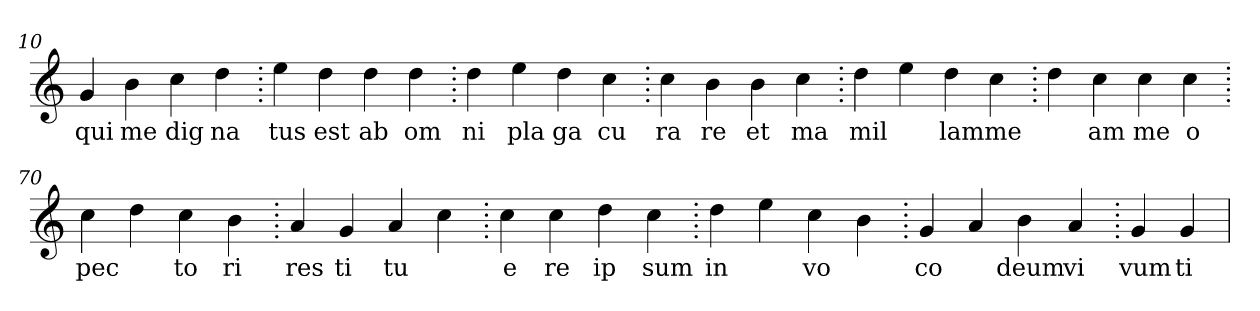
**kern	**text
*part1	*part1
*staff1	*staff1
*clefG2	*
=10.	=10.
4g	qui
4b	me
4cc	dig
4dd	na
=20.	=20.
4ee	tus
4dd	est
4dd	ab
4dd	om
=30.	=30.
4dd	ni
4ee	pla
4dd	ga
4cc	cu
=40.	=40.
4cc	ra
4b	re
4b	et
4cc	ma
=50.	=50.
4dd	mil
4ee	.
4dd	lam
4cc	me
=60.	=60.
4dd	.
4cc	am
4cc	me
4cc	o
=70.	=70.
4cc	pec
4dd	.
4cc	to
4b	ri
=80.	=80.
4a	res
4g	ti
4a	tu
4cc	.
=90.	=90.
4cc	e
4cc	re
4dd	ip
4cc	sum
=100.	=100.
4dd	in
4ee	.
4cc	vo
4b	.
=110.	=110.
4g	co
4a	.
4b	deum
4a	vi
=120.	=120.
4g	vum
4g	ti
=	=
*-	*-
